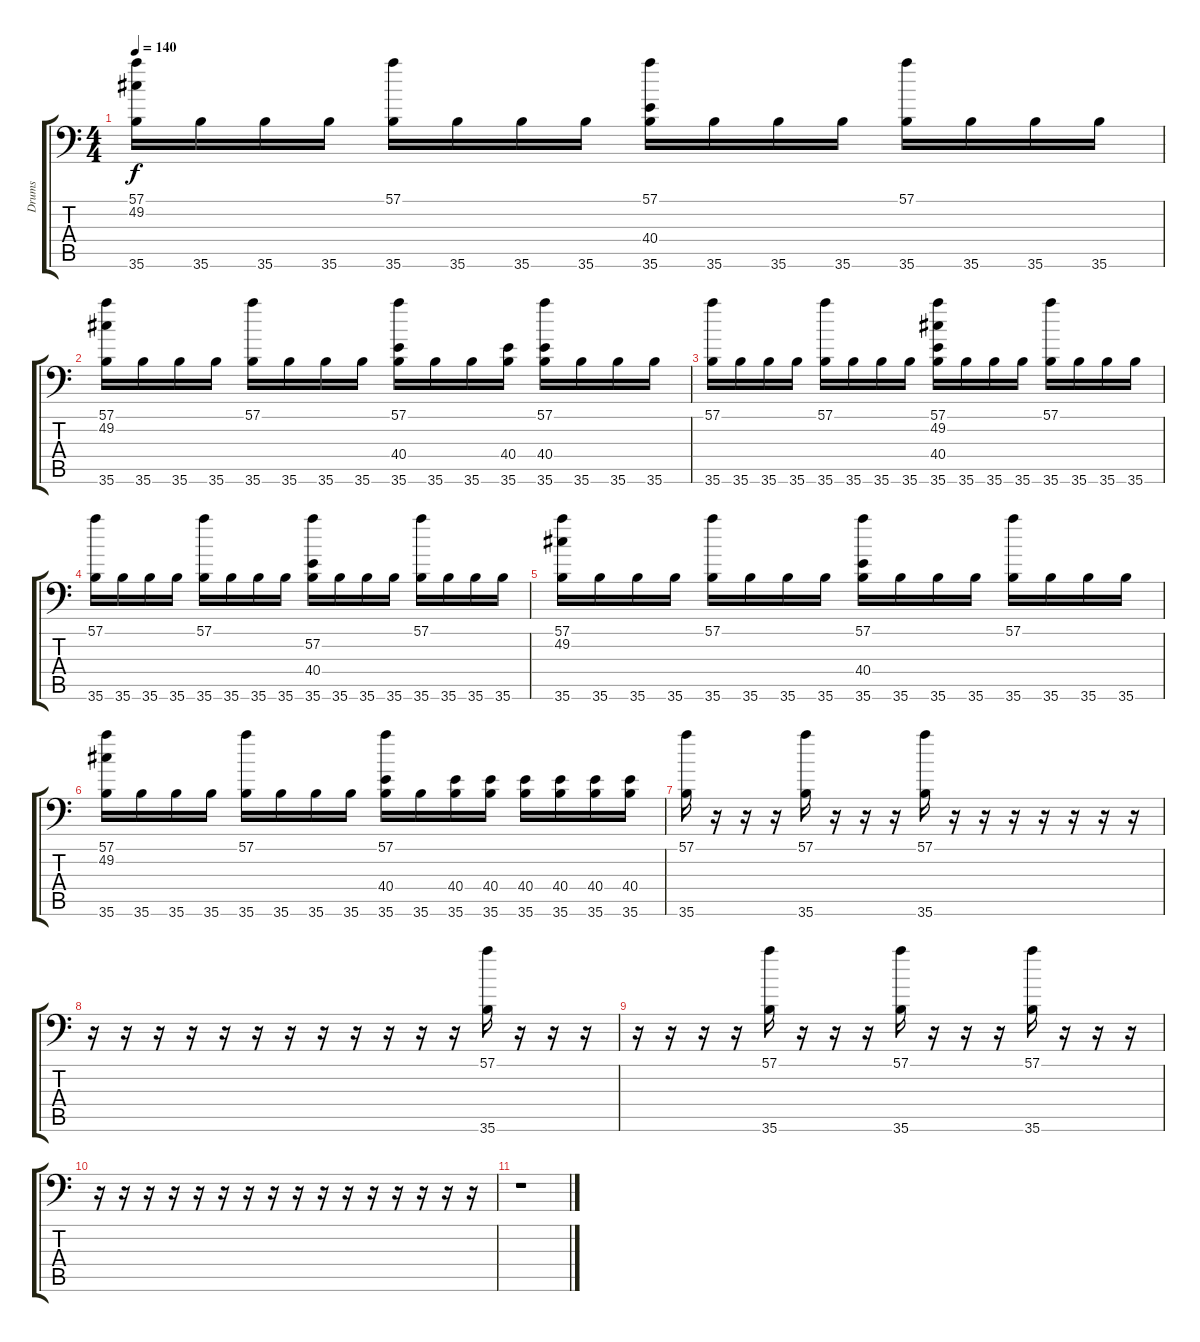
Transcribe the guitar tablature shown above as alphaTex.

\track ("Drums" "Drums") {instrument acousticgrandpiano}
\staff {score tabs}
\tuning (C-1 C-1 C-1 C-1 C-1 C-1) {hide}
\ts (4 4)
\tempo 140
\clef f4
\ks c
(57.1 49.2 35.6).16{dy f} 35.6.16 35.6.16 35.6.16 (57.1 35.6).16 35.6.16 35.6.16 35.6.16 (57.1 40.4 35.6).16 35.6.16 35.6.16 35.6.16 (57.1 35.6).16 35.6.16 35.6.16 35.6.16 |
(57.1 49.2 35.6).16 35.6.16 35.6.16 35.6.16 (57.1 35.6).16 35.6.16 35.6.16 35.6.16 (57.1 40.4 35.6).16 35.6.16 35.6.16 (40.4 35.6).16 (57.1 40.4 35.6).16 35.6.16 35.6.16 35.6.16 |
(57.1 35.6).16 35.6.16 35.6.16 35.6.16 (57.1 35.6).16 35.6.16 35.6.16 35.6.16 (57.1 49.2 40.4 35.6).16 35.6.16 35.6.16 35.6.16 (57.1 35.6).16 35.6.16 35.6.16 35.6.16 |
(57.1 35.6).16 35.6.16 35.6.16 35.6.16 (57.1 35.6).16 35.6.16 35.6.16 35.6.16 (57.2 40.4 35.6).16 35.6.16 35.6.16 35.6.16 (57.1 35.6).16 35.6.16 35.6.16 35.6.16 |
(57.1 49.2 35.6).16 35.6.16 35.6.16 35.6.16 (57.1 35.6).16 35.6.16 35.6.16 35.6.16 (57.1 40.4 35.6).16 35.6.16 35.6.16 35.6.16 (57.1 35.6).16 35.6.16 35.6.16 35.6.16 |
(57.1 49.2 35.6).16 35.6.16 35.6.16 35.6.16 (57.1 35.6).16 35.6.16 35.6.16 35.6.16 (57.1 40.4 35.6).16 35.6.16 (40.4 35.6).16 (40.4 35.6).16 (40.4 35.6).16 (40.4 35.6).16 (40.4 35.6).16 (40.4 35.6).16 |
(57.1 35.6).16 r.16 r.16 r.16 (57.1 35.6).16 r.16 r.16 r.16 (57.1 35.6).16 r.16 r.16 r.16 r.16 r.16 r.16 r.16 |
r.16 r.16 r.16 r.16 r.16 r.16 r.16 r.16 r.16 r.16 r.16 r.16 (57.1 35.6).16 r.16 r.16 r.16 |
r.16 r.16 r.16 r.16 (57.1 35.6).16 r.16 r.16 r.16 (57.1 35.6).16 r.16 r.16 r.16 (57.1 35.6).16 r.16 r.16 r.16 |
r.16 r.16 r.16 r.16 r.16 r.16 r.16 r.16 r.16 r.16 r.16 r.16 r.16 r.16 r.16 r.16 |
r.1
